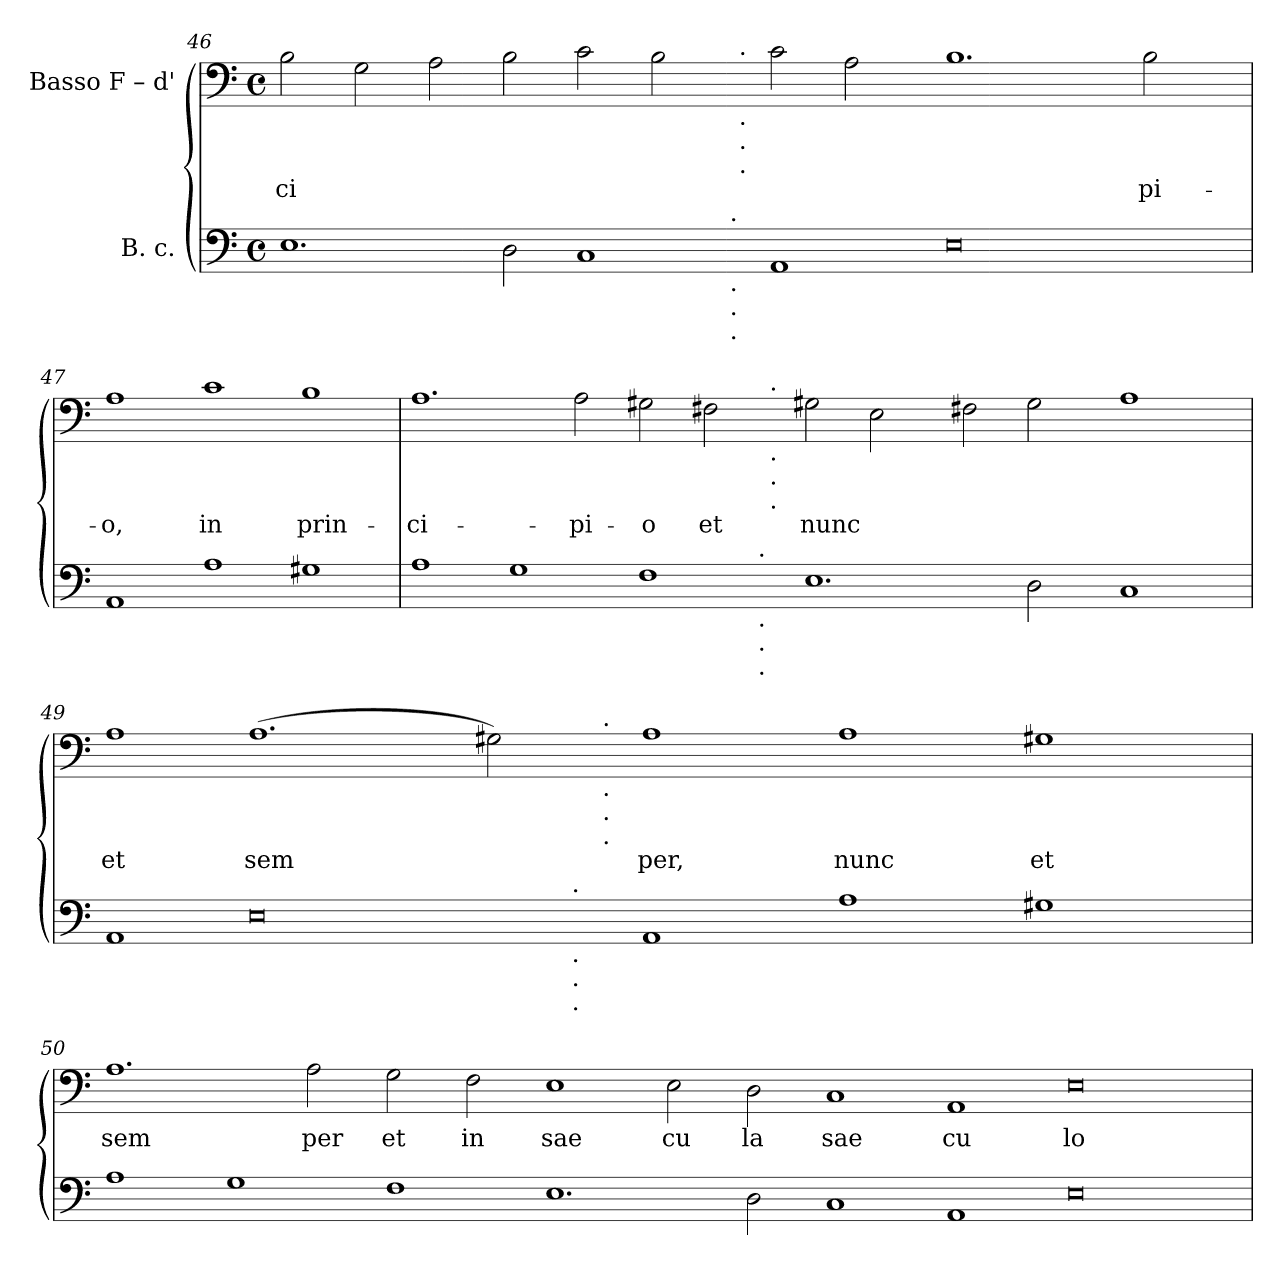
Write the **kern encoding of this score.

**kern	**kern	**text
*part2	*part1	*part1
*staff2	*staff1	*staff1
*I"B. c.	*I"Basso  F – d'	*
!!LO:LB:g=z
*clefF4	*clefF4	*
*k[]	*k[]	*
*C:	*C:	*
*M4/4	*M4/4	*
*met(c)	*met(c)	*
=46	=46	=46
!	!	!LO:LY:b:cj
*^	*^	*
1.E	1ryy	2B\	1ryy	-ci-
!	!	!	!	!LO:LY:b:cj
.	.	2G\	.	--
!	!	!	!	!LO:LY:b:cj
.	1ryy	2A\	1...ryy	--
!	!	!	!	!LO:LY:b:cj
2D\	.	2B\	.	--
!	!	!	!	!LO:LY:b:cj
1C	2ryy	2c\	.	--
!	!	!	!	!LO:LY:b:cj
.	4ryy	2B\	.	--
.	16..ryy	.	.	.
!	!LO:TX:a:t=.	!	!	!
!	!LO:TX:b:t=.	!	!	!
!	!LO:TX:b:t=.	!	!	!
!	!LO:TX:b:t=.	!	!	!
.	1ryy	.	.	.
!	!	!	!LO:TX:a:t=.	!
!	!	!	!LO:TX:b:t=.	!
!	!	!	!LO:TX:b:t=.	!
!	!	!	!LO:TX:b:t=.	!
.	.	.	1ryy	.
!	!	!	!	!LO:LY:b:cj
1AA	.	2c\	.	--
!	!	!	!	!LO:LY:b:cj
.	.	2A\	.	--
.	1ryy	.	.	.
.	.	.	1ryy	.
!	!	!	!	!LO:LY:b:cj
0E	.	1.B	.	--
.	1ryy	.	.	.
.	.	.	1ryy	.
!	!	!	!	!LO:LY:b:cj
.	.	2B\	.	-pi-
.	8ryy	.	.	.
.	.	.	8ryy	.
.	64ryy	.	.	.
=47	=47	=47	=47	=47
!	!	!	!	!LO:LY:b:cj
*v	*v	*	*	*
*	*v	*v	*
1AA	1A	-o,
!	!	!LO:LY:b:cj
1A	1c	in
!	!	!LO:LY:b:cj
1G#X	1B	prin-
=48	=48	=48
!	!	!LO:LY:b:cj
*^	*^	*
1A	1ryy	1.A	1ryy	-ci-
1G	1ryy	.	1ryy	.
!	!	!	!	!LO:LY:b:cj
.	.	2A\	.	-pi-
!	!	!	!	!LO:LY:b:cj
1F	2ryy	2G#X\	2ryy	-o
!	!	!	!	!LO:LY:b:cj
.	4ryy	2F#X\	4ryy	et
.	32ryy	.	16ryy	.
!	!LO:TX:a:t=.	!	!	!
!	!LO:TX:b:t=.	!	!	!
!	!LO:TX:b:t=.	!	!	!
!	!LO:TX:b:t=.	!	!	!
.	1ryy	.	.	.
!	!	!	!LO:TX:a:t=.	!
!	!	!	!LO:TX:b:t=.	!
!	!	!	!LO:TX:b:t=.	!
!	!	!	!LO:TX:b:t=.	!
.	.	.	1ryy	.
!	!	!	!	!LO:LY:b:cj
1.E	.	2G#X\	.	nunc
!	!	!	!	!LO:LY:b:cj
.	.	2E\	.	.
.	1ryy	.	.	.
.	.	.	1ryy	.
!	!	!	!	!LO:LY:b:cj
.	.	2F#X\	.	.
!	!	!	!	!LO:LY:b:cj
2D\	.	2G#\	.	.
.	1ryy	.	.	.
.	.	.	1ryy	.
!	!	!	!	!LO:LY:b:cj
1C	.	1A	.	.
.	8..ryy	.	.	.
.	.	.	8.ryy	.
!!LO:LB:g=z	!!
=49	=49	=49	=49	=49
!	!	!	!	!LO:LY:b:cj
1AA	1ryy	1A	1ryy	et
!	!	!	!	!LO:LY:b:cj
0E	1ryy	(>1.A	1...ryy	sem
.	2ryy	.	.	.
!	!	!	!	!LO:LY:b:cj
.	4ryy	2G#X\)	.	.
.	32.ryy	.	.	.
!	!LO:TX:a:t=.	!	!	!
!	!LO:TX:b:t=.	!	!	!
!	!LO:TX:b:t=.	!	!	!
!	!LO:TX:b:t=.	!	!	!
.	1ryy	.	.	.
!	!	!	!LO:TX:a:t=.	!
!	!	!	!LO:TX:b:t=.	!
!	!	!	!LO:TX:b:t=.	!
!	!	!	!LO:TX:b:t=.	!
.	.	.	1ryy	.
!	!	!	!	!LO:LY:b:cj
1AA	.	1A	.	per,
.	1ryy	.	.	.
.	.	.	1ryy	.
!	!	!	!	!LO:LY:b:cj
1A	.	1A	.	nunc
.	1ryy	.	.	.
.	.	.	1ryy	.
!	!	!	!	!LO:LY:b:cj
1G#X	.	1G#X	.	et
.	8ryy	.	.	.
.	.	.	8ryy	.
.	16ryy	.	.	.
.	64ryy	.	.	.
=50	=50	=50	=50	=50
!	!	!	!	!LO:LY:b:cj
*v	*v	*	*	*
*	*v	*v	*
1A	1.A	sem
1G	.	.
!	!	!LO:LY:b:cj
.	2A\	per
!	!	!LO:LY:b:cj
1F	2G\	et
!	!	!LO:LY:b:cj
.	2F\	in
!	!	!LO:LY:b:cj
1.E	1E	sae
!	!	!LO:LY:b:cj
.	2E\	cu
!	!	!LO:LY:b:cj
2D\	2D\	la
!	!	!LO:LY:b:cj
1C	1C	sae
!	!	!LO:LY:b:cj
1AA	1AA	cu
!	!	!LO:LY:b:cj
0E	0E	lo
=	=	=
*-	*-	*-
